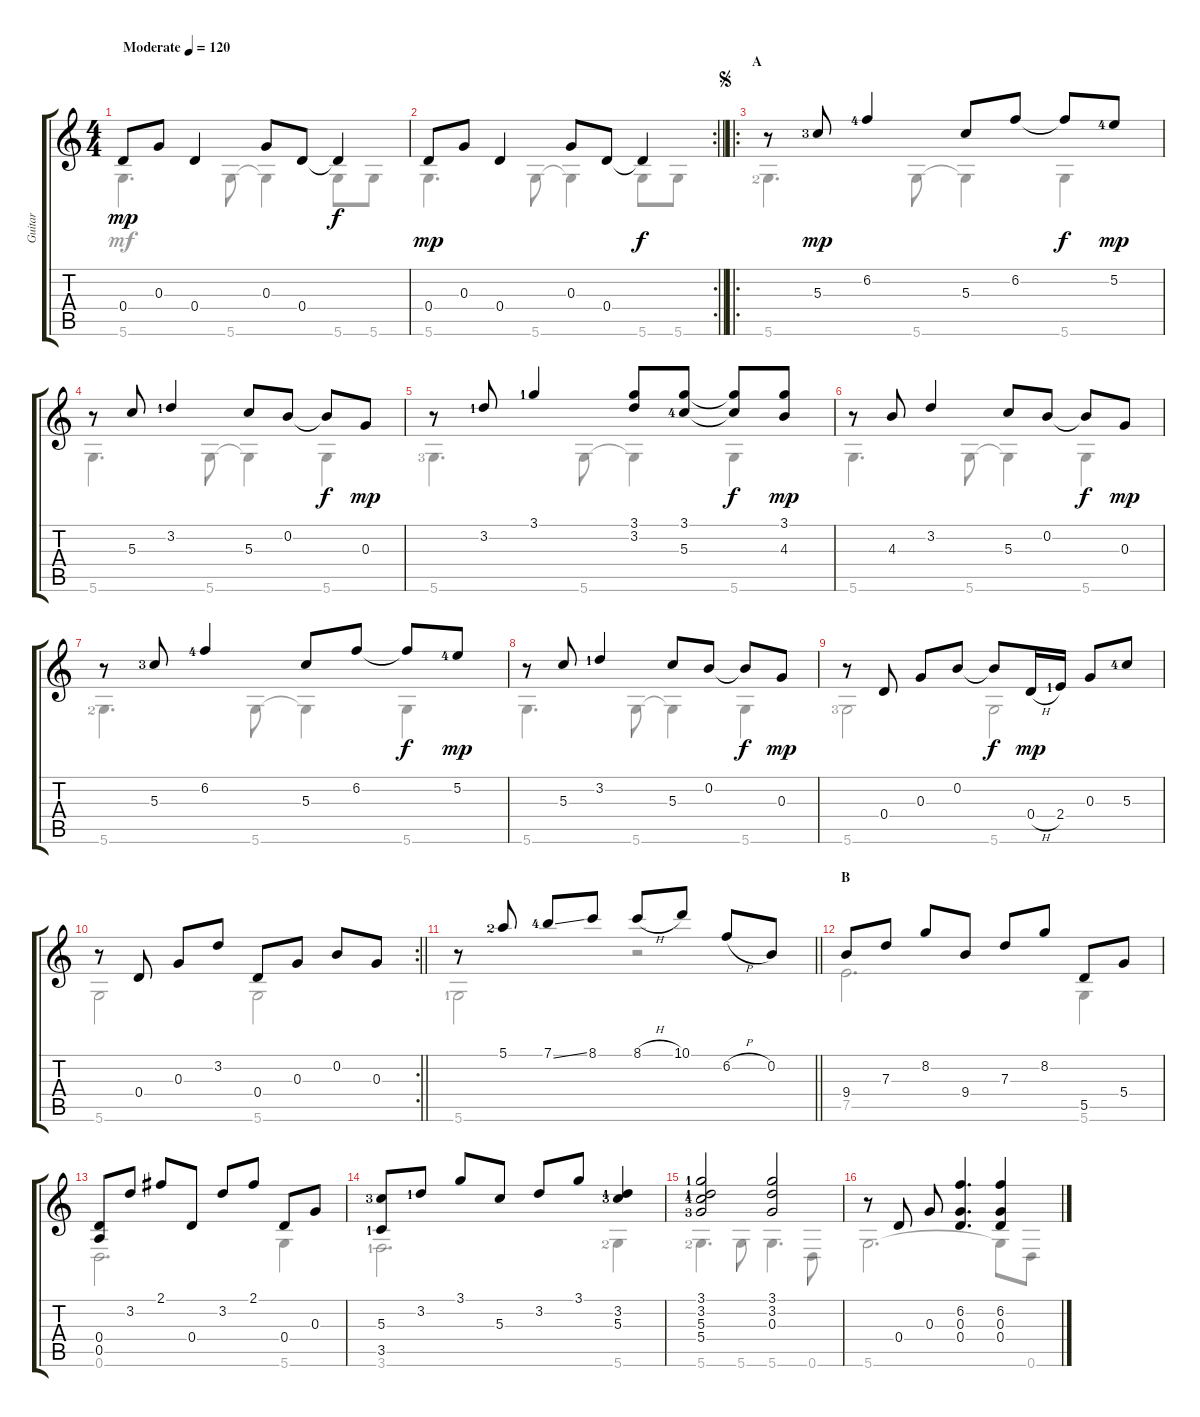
\track ("Guitar" "Guitar") {instrument acousticguitarsteel}
\staff {score tabs}
\tuning (E4 B3 G3 D3 A2 D2) {hide}
\voice
\ts (4 4)
\tempo (120 "Moderate")
\clef g2
\ks c
0.4.8{dy mp instrument acousticguitarsteel} 0.3.8 0.4.4 0.3.8 0.4.8 0.4{t}.4{dy f} |
\rc 2
\barLineRight lightlight
0.4.8{dy mp} 0.3.8 0.4.4 0.3.8 0.4.8 0.4{t}.4{dy f} |
\ro
\section ("" "A")
\jump segno
r.8 5.3{lf 4}.8{dy mp} 6.2{lf 5}.4 5.3.8 6.2.8 6.2{t}.8{dy f} 5.2{lf 5}.8{dy mp} |
r.8 5.3.8 3.2{lf 2}.4 5.3.8 0.2.8 0.2{t}.8{dy f} 0.3.8{dy mp} |
r.8 3.2{lf 2}.8 3.1{lf 2}.4 (3.1 3.2).8 (3.1 5.3{lf 5}).8 (3.1{t} 5.3{t}).8{dy f} (3.1 4.3).8{dy mp} |
r.8 4.3.8 3.2.4 5.3.8 0.2.8 0.2{t}.8{dy f} 0.3.8{dy mp} |
r.8 5.3{lf 4}.8 6.2{lf 5}.4 5.3.8 6.2.8 6.2{t}.8{dy f} 5.2{lf 5}.8{dy mp} |
r.8 5.3.8 3.2{lf 2}.4 5.3.8 0.2.8 0.2{t}.8{dy f} 0.3.8{dy mp} |
r.8 0.4.8 0.3.8 0.2.8 0.2{t}.8{dy f} 0.4{h}.16{dy mp} 2.4{lf 2}.16 0.3.8 5.3{lf 5}.8 |
\rc 2
\barLineRight lightlight
r.8 0.4.8 0.3.8 3.2.8 0.4.8 0.3.8 0.2.8 0.3.8 |
\barLineRight lightlight
r.8 5.1{lf 3}.8 7.1{ss lf 5}.8 8.1.8 8.1{h}.8 10.1.8 6.2{h}.8 0.2.8 |
\section ("" "B")
9.4.8 7.3.8 8.2.8 9.4.8 7.3.8 8.2.8 5.5.8 5.4.8 |
(0.4 0.5).8 3.2.8 2.1.8 0.4.8 3.2.8 2.1.8 0.4.8 0.3.8 |
(5.3{lf 4} 3.5{lf 2}).8 3.2{lf 2}.8 3.1.8 5.3.8 3.2.8 3.1.8 (3.2{lf 2} 5.3{lf 4}).4 |
(3.1{lf 2} 3.2{lf 2} 5.3{lf 5} 5.4{lf 4}).2 (3.1 3.2 0.3).2 |
r.8 0.4.8 0.3.8 (6.2 0.3 0.4).4{d} (6.2 0.3 0.4).4
\voice
\clef g2
\ottava regular
\simile none
\ks c
5.6.4{d dy mf} 5.6.8 5.6{t}.4 5.6.8 5.6.8 |
\barLineRight lightlight
5.6.4{d} 5.6.8 5.6{t}.4 5.6.8 5.6.8 |
5.6{lf 3}.4{d} 5.6.8 5.6{t}.4 5.6.4 |
5.6.4{d} 5.6.8 5.6{t}.4 5.6.4 |
5.6{lf 4}.4{d} 5.6.8 5.6{t}.4 5.6.4 |
5.6.4{d} 5.6.8 5.6{t}.4 5.6.4 |
5.6{lf 3}.4{d} 5.6.8 5.6{t}.4 5.6.4 |
5.6.4{d} 5.6.8 5.6{t}.4 5.6.4 |
5.6{lf 4}.2 5.6.2 |
\barLineRight lightlight
5.6.2 5.6.2 |
\barLineRight lightlight
5.6{lf 2}.2 r.2 |
7.5.2{d} 5.6.4 |
0.6.2{d} 5.6.4 |
3.6{lf 2}.2{d} 5.6{lf 3}.4 |
5.6{lf 3}.4{d} 5.6.8 5.6.4{d} 0.6.8 |
5.6.2{d} 5.6{t}.8 0.6.8
